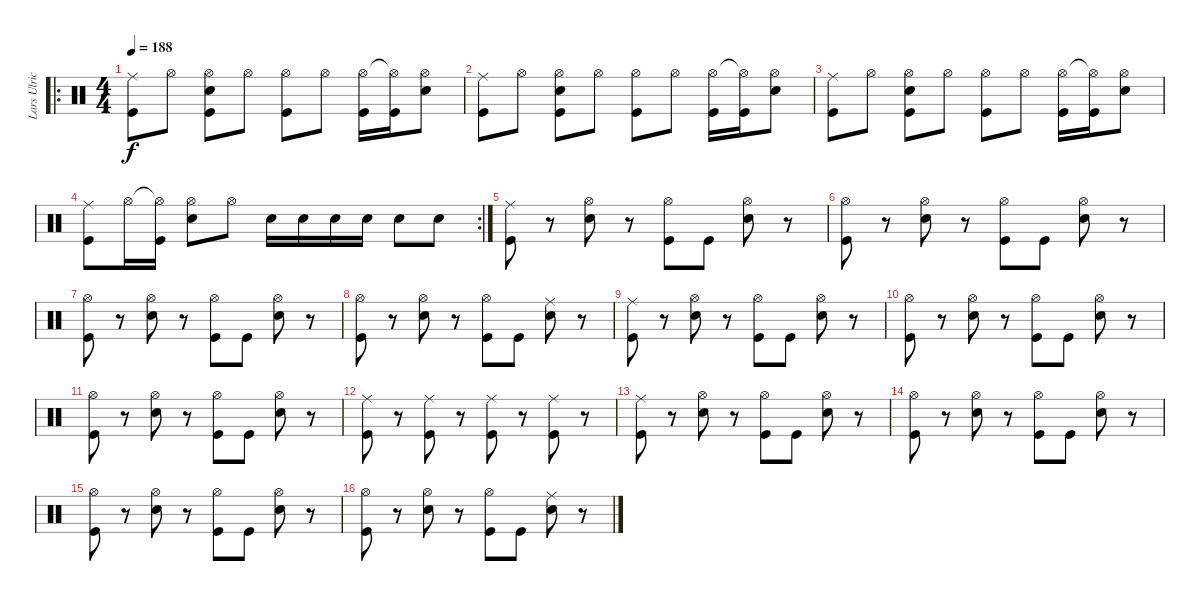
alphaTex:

\track ("Lars Ulrich" "Lars Ulric") {instrument percussion}
\staff {score}
\articulation defaults
\ro
\ts (4 4)
\tempo 188
\clef neutral
\ks c
("Ride (middle)" "Kick (hit)").8{dy f} "Hi-Hat (open)".8 ("Hi-Hat (open)" "Snare (hit) 2" "Kick (hit)").8 "Hi-Hat (open)".8 ("Hi-Hat (open)" "Kick (hit)").8 "Hi-Hat (open)".8 ("Hi-Hat (open)" "Kick (hit)").16 ("Hi-Hat (open)"{t} "Kick (hit)").16 ("Hi-Hat (open)" "Snare (hit) 2").8 |
("Ride (middle)" "Kick (hit)").8 "Hi-Hat (open)".8 ("Hi-Hat (open)" "Snare (hit) 2" "Kick (hit)").8 "Hi-Hat (open)".8 ("Hi-Hat (open)" "Kick (hit)").8 "Hi-Hat (open)".8 ("Hi-Hat (open)" "Kick (hit)").16 ("Hi-Hat (open)"{t} "Kick (hit)").16 ("Hi-Hat (open)" "Snare (hit) 2").8 |
("Ride (middle)" "Kick (hit)").8 "Hi-Hat (open)".8 ("Hi-Hat (open)" "Snare (hit) 2" "Kick (hit)").8 "Hi-Hat (open)".8 ("Hi-Hat (open)" "Kick (hit)").8 "Hi-Hat (open)".8 ("Hi-Hat (open)" "Kick (hit)").16 ("Hi-Hat (open)"{t} "Kick (hit)").16 ("Hi-Hat (open)" "Snare (hit) 2").8 |
\rc 2
("Ride (middle)" "Kick (hit)").8 "Hi-Hat (open)".16 ("Hi-Hat (open)"{t} "Kick (hit)").16 ("Hi-Hat (open)" "Snare (hit) 2").8 "Hi-Hat (open)".8 "Snare (hit) 2".16 "Snare (hit) 2".16 "Snare (hit) 2".16 "Snare (hit) 2".16 "Snare (hit) 2".8 "Snare (hit) 2".8 |
("Ride (middle)" "Kick (hit)").8 r.8 ("Hi-Hat (open)" "Snare (hit) 2").8 r.8 ("Hi-Hat (open)" "Kick (hit)").8 "Kick (hit)".8 ("Hi-Hat (open)" "Snare (hit) 2").8 r.8 |
("Hi-Hat (open)" "Kick (hit)").8 r.8 ("Hi-Hat (open)" "Snare (hit) 2").8 r.8 ("Hi-Hat (open)" "Kick (hit)").8 "Kick (hit)".8 ("Hi-Hat (open)" "Snare (hit) 2").8 r.8 |
("Hi-Hat (open)" "Kick (hit)").8 r.8 ("Hi-Hat (open)" "Snare (hit) 2").8 r.8 ("Hi-Hat (open)" "Kick (hit)").8 "Kick (hit)".8 ("Hi-Hat (open)" "Snare (hit) 2").8 r.8 |
("Hi-Hat (open)" "Kick (hit)").8 r.8 ("Hi-Hat (open)" "Snare (hit) 2").8 r.8 ("Hi-Hat (open)" "Kick (hit)").8 "Kick (hit)".8 ("Ride (middle)" "Snare (hit) 2").8 r.8 |
("Ride (middle)" "Kick (hit)").8 r.8 ("Hi-Hat (open)" "Snare (hit) 2").8 r.8 ("Hi-Hat (open)" "Kick (hit)").8 "Kick (hit)".8 ("Hi-Hat (open)" "Snare (hit) 2").8 r.8 |
("Hi-Hat (open)" "Kick (hit)").8 r.8 ("Hi-Hat (open)" "Snare (hit) 2").8 r.8 ("Hi-Hat (open)" "Kick (hit)").8 "Kick (hit)".8 ("Hi-Hat (open)" "Snare (hit) 2").8 r.8 |
("Hi-Hat (open)" "Kick (hit)").8 r.8 ("Hi-Hat (open)" "Snare (hit) 2").8 r.8 ("Hi-Hat (open)" "Kick (hit)").8 "Kick (hit)".8 ("Hi-Hat (open)" "Snare (hit) 2").8 r.8 |
("Ride (middle)" "Kick (hit)").8 r.8 ("Ride (middle)" "Kick (hit)").8 r.8 ("Ride (middle)" "Kick (hit)").8 r.8 ("Ride (middle)" "Kick (hit)").8 r.8 |
("Ride (middle)" "Kick (hit)").8 r.8 ("Hi-Hat (open)" "Snare (hit) 2").8 r.8 ("Hi-Hat (open)" "Kick (hit)").8 "Kick (hit)".8 ("Hi-Hat (open)" "Snare (hit) 2").8 r.8 |
("Hi-Hat (open)" "Kick (hit)").8 r.8 ("Hi-Hat (open)" "Snare (hit) 2").8 r.8 ("Hi-Hat (open)" "Kick (hit)").8 "Kick (hit)".8 ("Hi-Hat (open)" "Snare (hit) 2").8 r.8 |
("Hi-Hat (open)" "Kick (hit)").8 r.8 ("Hi-Hat (open)" "Snare (hit) 2").8 r.8 ("Hi-Hat (open)" "Kick (hit)").8 "Kick (hit)".8 ("Hi-Hat (open)" "Snare (hit) 2").8 r.8 |
("Hi-Hat (open)" "Kick (hit)").8 r.8 ("Hi-Hat (open)" "Snare (hit) 2").8 r.8 ("Hi-Hat (open)" "Kick (hit)").8 "Kick (hit)".8 ("Ride (middle)" "Snare (hit) 2").8 r.8
